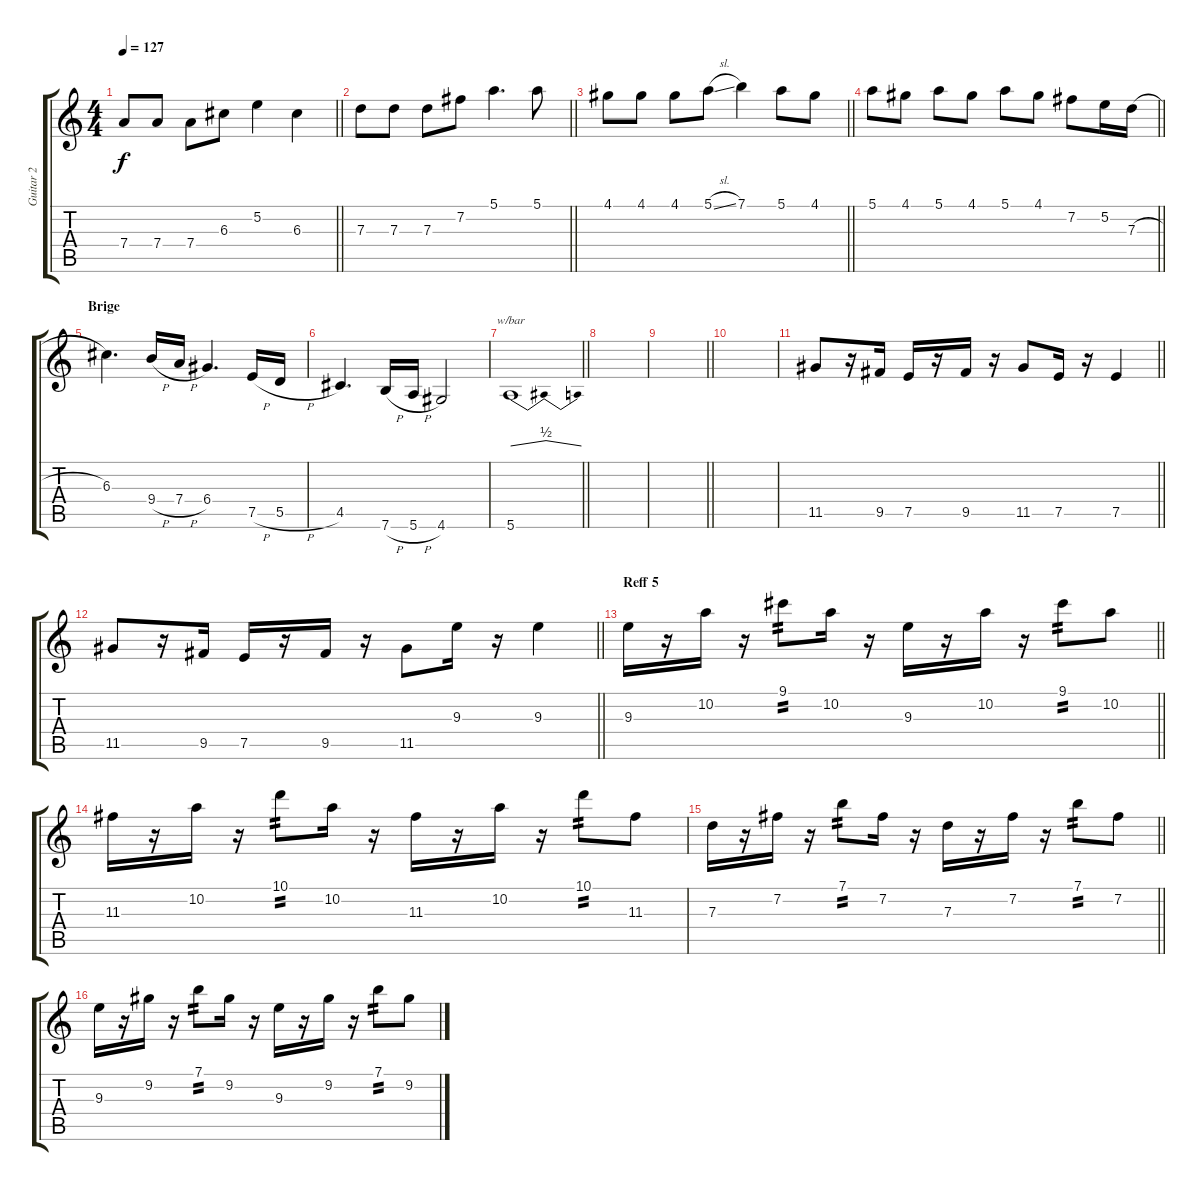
\track ("Guitar 2" "Guitar 2") {instrument overdrivenguitar}
\staff {score tabs}
\tuning (E4 B3 G3 D3 A2 E2) {hide}
\ts (4 4)
\tempo 127
\clef g2
\barLineRight lightlight
\ks c
7.4.8{dy f} 7.4.8 7.4.8 6.3.8 5.2.4 6.3.4 |
\barLineRight lightlight
7.3.8 7.3.8 7.3.8 7.2.8 5.1.4{d} 5.1.8 |
\barLineRight lightlight
4.1.8 4.1.8 4.1.8 5.1{sl}.8 7.1.4 5.1.8 4.1.8 |
\barLineRight lightlight
5.1.8 4.1.8 5.1.8 4.1.8 5.1.8 4.1.8 7.2.8 5.2.16 7.3{h}.16 |
\section ("" "Brige")
6.3.4{d} 9.4{h}.16 7.4{h}.16 6.4.4{d} 7.5{h}.16 5.5{h}.16 |
4.5.4{d} 7.6{h}.16 5.6{h}.16 4.6.2 |
\barLineRight lightlight
5.6.1{tbe (dip default 0 0 30 2 60 0)} |
|
\barLineRight lightlight
|
|
\barLineRight lightlight
11.5.8{volume 13 balance 16} r.16 9.5.16 7.5.16 r.16 9.5.16 r.16 11.5.8 7.5.16 r.16 7.5.4 |
\barLineRight lightlight
11.5.8{volume 13 balance 13} r.16 9.5.16 7.5.16 r.16 9.5.16 r.16 11.5.8 9.3.16 r.16 9.3.4 |
\section ("" "Reff 5")
\barLineRight lightlight
9.3.16 r.16 10.2.16 r.16 9.1.8{tp 2} 10.2.16 r.16 9.3.16 r.16 10.2.16 r.16 9.1.8{tp 2} 10.2.8 |
11.3.16 r.16 10.2.16 r.16 10.1.8{tp 2} 10.2.16 r.16 11.3.16 r.16 10.2.16 r.16 10.1.8{tp 2} 11.3.8 |
\barLineRight lightlight
7.3.16 r.16 7.2.16 r.16 7.1.8{tp 2} 7.2.16 r.16 7.3.16 r.16 7.2.16 r.16 7.1.8{tp 2} 7.2.8 |
9.3.16 r.16 9.2.16 r.16 7.1.8{tp 2} 9.2.16 r.16 9.3.16 r.16 9.2.16 r.16 7.1.8{tp 2} 9.2.8
